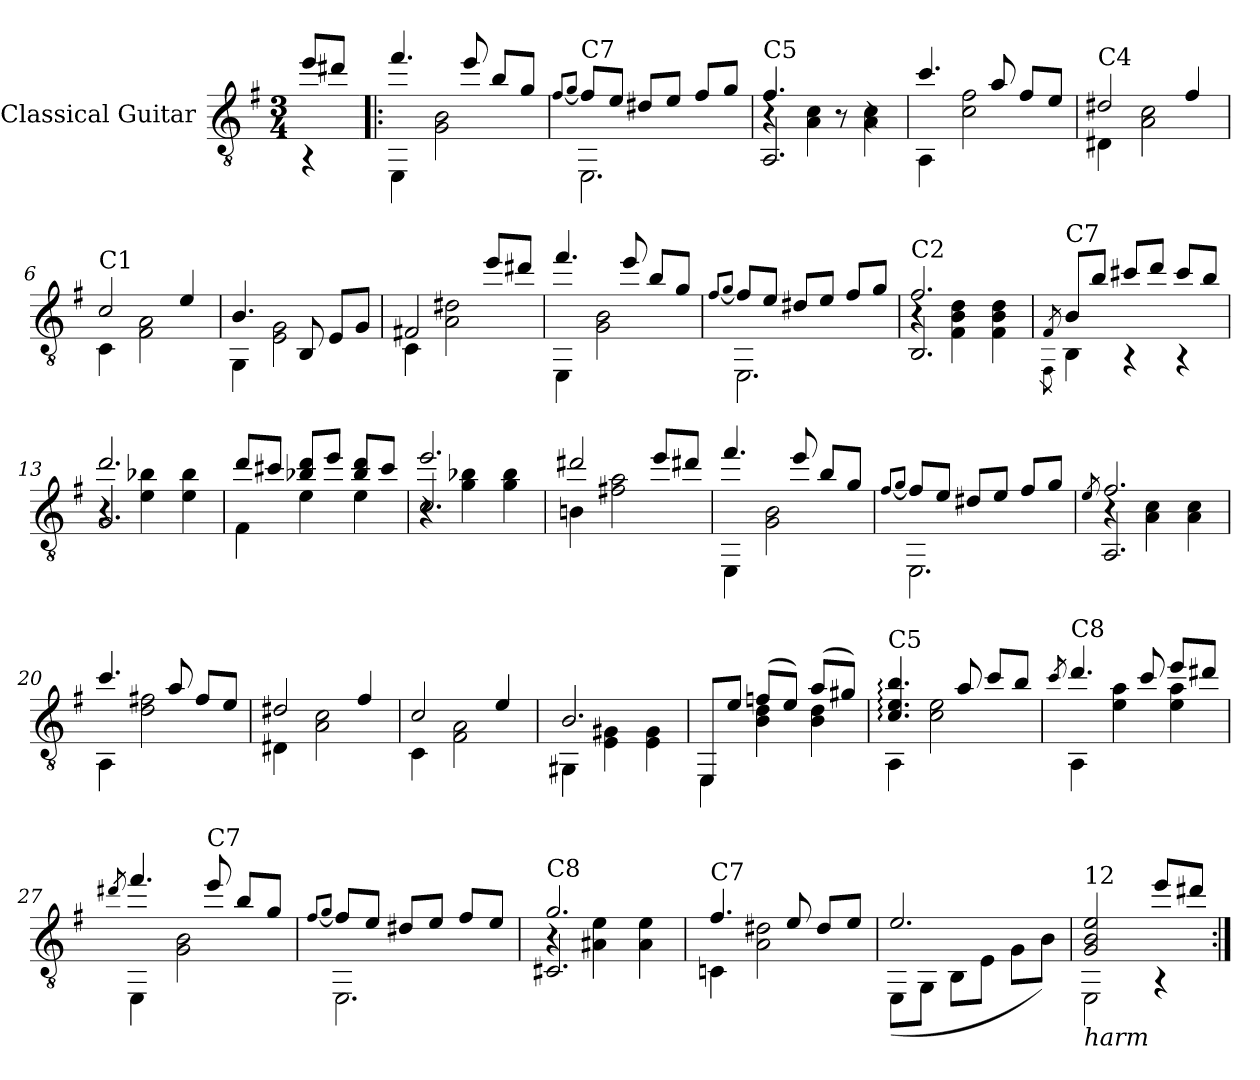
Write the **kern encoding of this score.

**kern
*part1
*staff1
*I"Classical Guitar
*I'Guit.
*clefGv2
*k[f#]
*M3/4
*MM100
=
*^
8ee/L	4r
8dd#X/J	.
=1!|:	=1!|:
4.ff#/	4EE\
.	2G\<< 2B\<<
8ee/	.
8b/L	.
8g/J	.
=2	=2
[<8qf#/L	.
8qg/J	.
!LO:TX:a:t=C7	!
8f#/L]	2.EE\
8e/J	.
8d#X/L	.
8e/J	.
8f#/L	.
8g/J	.
=3	=3
*	*^
!LO:TX:a:t=C5	!	!
4.f#/	4r	2.AA/
.	4A\ 4c\	.
8r	.	.
4r	4A\ 4c\	.
*	*v	*v
!!LO:LB:g=z
=4	=4
4.cc/	4AA\
.	2c\ 2f#\
8a/	.
8f#/L	.
8e/J	.
=5	=5
!LO:TX:a:t=C4	!
2d#X/	4D#X<\
.	2A\<< 2c\<<
4f#/	.
=6	=6
!LO:TX:a:t=C1	!
2c/	4C\
.	2F#\<< 2A\<<
4e/	.
=7	=7
4.B/	4GG\
.	2E\ 2G\
8BB/	.
8E/L	.
8G/J	.
=8	=8
2F#X/	4C\
.	2A\ 2d#X\
8ee/L	.
8dd#X/J	.
!!LO:LB:g=z	!!
=9	=9
4.ff#/	4EE\
.	2G\ 2B\
8ee/	.
8b/L	.
8g/J	.
=10	=10
[<8qf#/L	.
8qg/J	.
8f#/L]	2.EE\
8e/J	.
8d#X/L	.
8e/J	.
8f#/L	.
8g/J	.
=11	=11
*	*^
!LO:TX:a:t=C2	!	!
2.f#/	4r	2.BB/
.	4F#\ 4B\ 4d\	.
.	4F#\ 4B\ 4d\	.
*	*v	*v
=12	=12
8qF#/	8qFF#\
!LO:TX:a:t=C7	!
8B/L	4BB\
8b/J	.
8cc#X/L	4r
8dd/J	.
8cc#/L	4r
8b/J	.
=13	=13
*	*^
2.dd/	4r	2.G/
.	4e\ 4b-X\	.
.	4e\ 4b-\	.
*	*v	*v
!!LO:LB:g=z
=14	=14
8dd/L	4F#<\
8cc#X/J	.
8b-X/ 8dd/L	4e\
8ee/J	.
8b-/ 8dd/L	4e\
8cc#/J	.
=15	=15
*	*^
2.ee/	4r	2.c/
.	4g\ 4b-X\	.
.	4g\ 4b-\	.
*	*v	*v
=16	=16
2dd#X/	4Bn\
.	2f#X\ 2a\
8ee/L	.
8dd#X/J	.
=17	=17
4.ff#/	4EE\
.	2G\ 2B\
8ee/	.
8b/L	.
8g/J	.
=18	=18
[<8qf#/L	.
8qg/J	.
8f#/L]	2.EE\
8e/J	.
8d#X/L	.
8e/J	.
8f#/L	.
8g/J	.
*v	*v
!!LO:LB:g=z
=19
8qe/
*^
*	*^
2.f#/	4r	2.AA/
.	4A\ 4c\	.
.	4A\ 4c\	.
*	*v	*v
=20	=20
4.cc/	4AA\
.	2d\ 2f#X\
8a/	.
8f#/L	.
8e/J	.
=21	=21
2d#X/	4D#X\
.	2A\ 2c\
4f#/	.
=22	=22
2c/	4C\
.	2F#\ 2A\
4e/	.
=23	=23
2.B/	4GG#X\
.	4E\ 4G#X\
.	4E\ 4G#\
!!LO:LB:g=z	!!
=24	=24
8EE/L	4EE\
8e/J	.
(8fn/L	4B\<< 4d\<<
8e/J)	.
(8a/L	4B\< 4d\<
8g#X/J)	.
=25	=25
!LO:TX:a:t=C5	!
4.c/: 4.e/: 4.b/:	4AA\
.	2c\ 2e\
8a/	.
8cc/L	.
8b/J	.
=26	=26
8qcc/	.
!LO:TX:a:t=C8	!
4.dd/	4AA\
.	4e\ 4a\
8cc/	.
8ee/L	4e\ 4a\
8dd#X/J	.
=27	=27
8qdd#X/	.
4.ff#/	4EE\
.	2G\ 2B\
!LO:TX:a:t=C7	!
8ee/	.
8b/L	.
8g/J	.
=28	=28
[<8qf#/L	.
8qg/J	.
8f#/L]	2.EE\
8e/J	.
8d#X/L	.
8e/J	.
8f#/L	.
8e/J	.
!!LO:LB:g=z	!!
=29	=29
*	*^
!LO:TX:a:t=C8	!	!
2.g/	4r	2.C#X/
.	4A#X\ 4e\	.
.	4A#\ 4e\	.
*	*v	*v
=30	=30
!LO:TX:a:t=C7	!
4.f#/	4Cn\
.	2A\ 2d#X\
8e/	.
8d#/L	.
8e/J	.
=31	=31
2.e/	(8EE\L
.	8GG\J
.	8BB\L
.	8E\J
.	8G\L
.	8B\J)
=32	=32
!LO:TX:b:i:t=harm	!
!LO:TX:t=12	!
2G/ 2B/ 2e/	2EE\
8ee/L	4r
8dd#X/J	.
*v	*v
=:|!
*-
